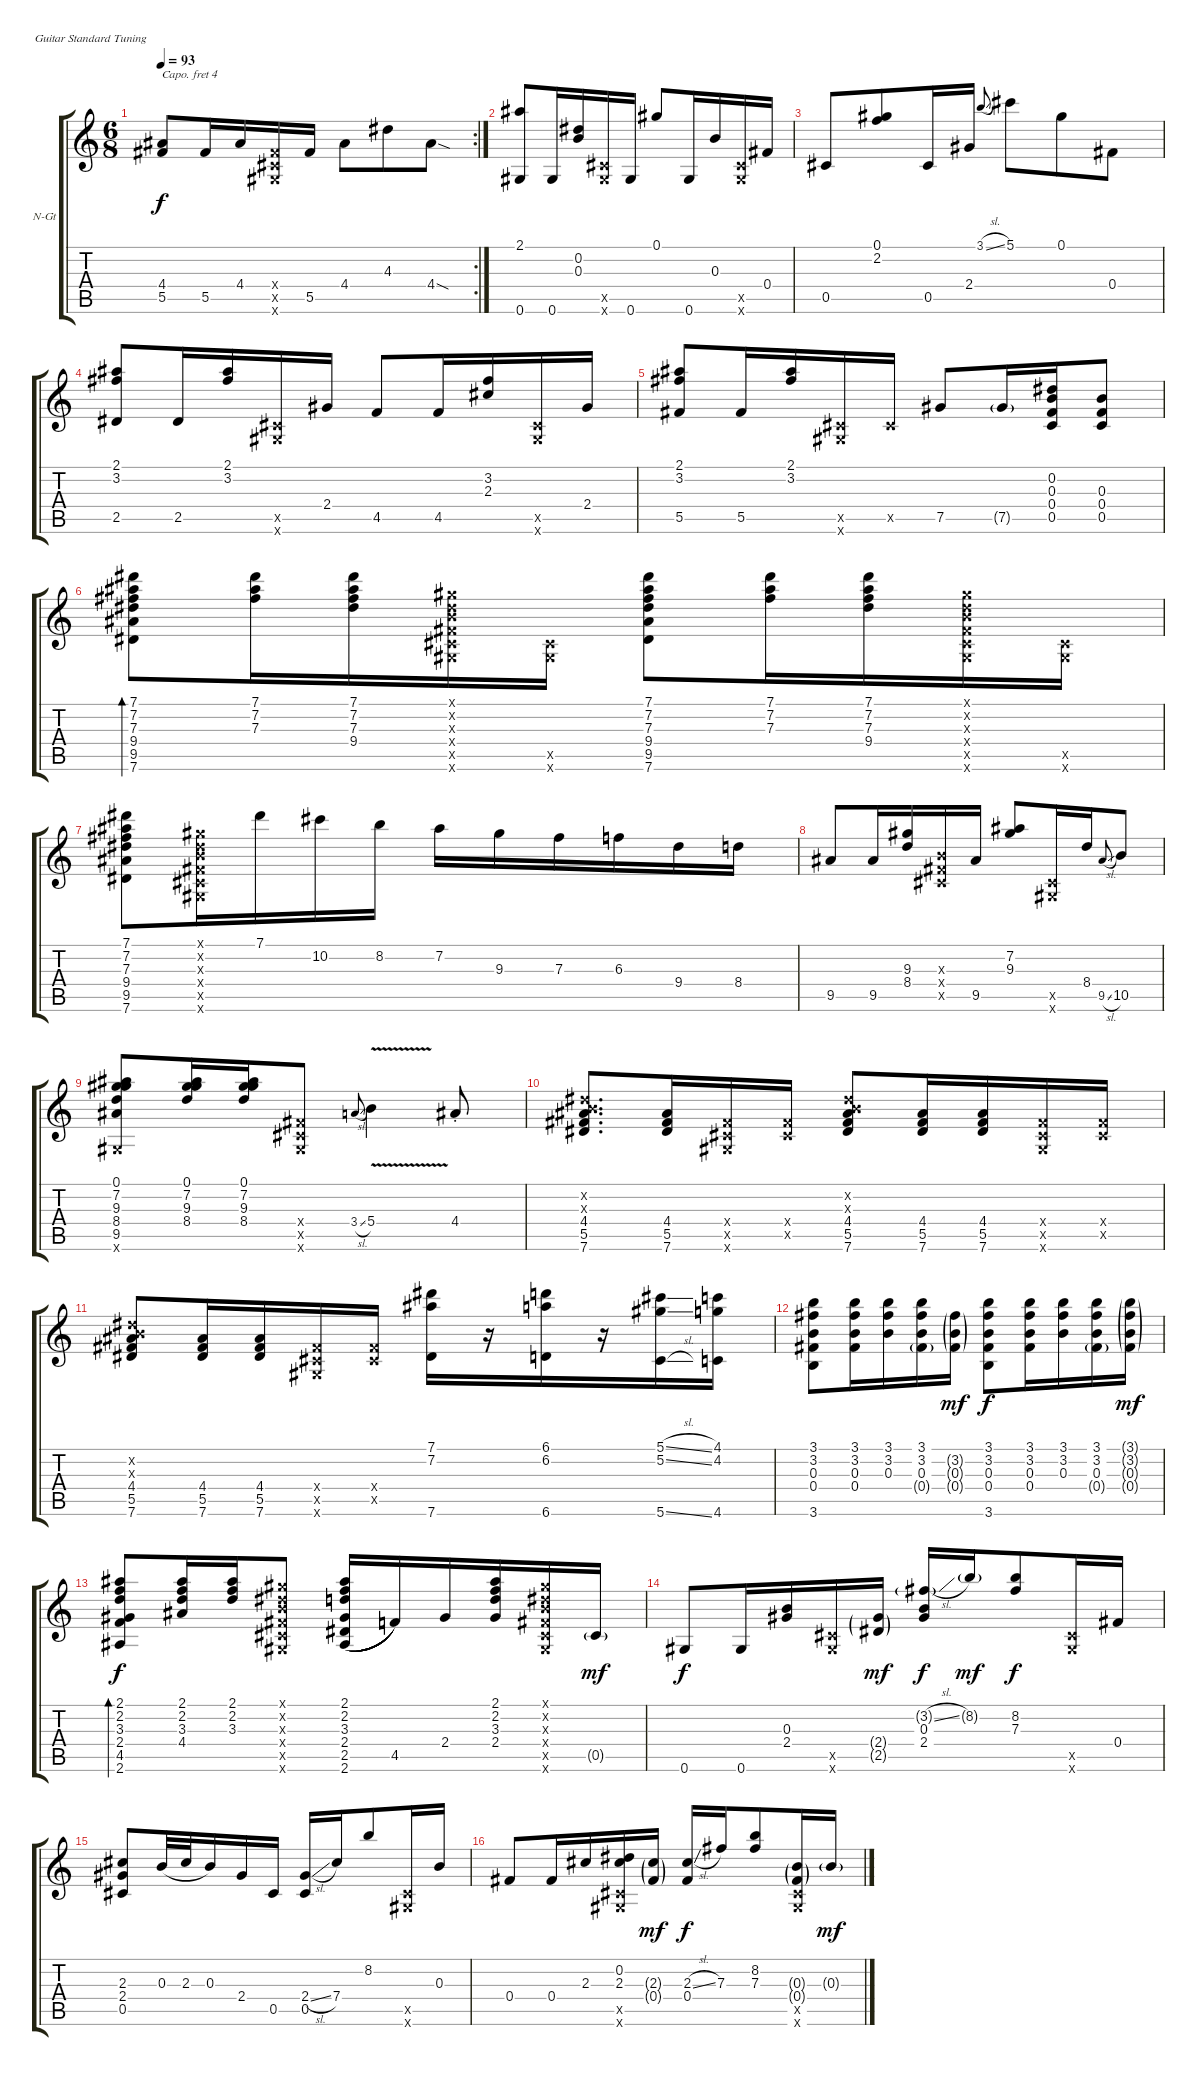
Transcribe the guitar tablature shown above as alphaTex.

\defaultSystemsLayout 4
\bracketExtendMode groupsimilarinstruments
\firstSystemTrackNameOrientation horizontal
\otherSystemsTrackNameOrientation horizontal
\track ("Phantom of Opera (Capo. fret 4)" "N-Gt") {instrument acousticguitarnylon}
\staff {score tabs}
\capo 4
\tuning (E4 B3 G3 D3 A2 E2)
\rc 2
\ts (6 8)
\tempo 93
\clef g2
\ks c
(4.4 5.5).8{dy f} 5.5.16 4.4.16 (0.4{x} 0.5{x} 0.6{x}).16 5.5.16 4.4.8 4.3.8 4.4{sod}.8 |
(2.1 0.6).8 0.6.16 (0.3 0.2).16 (0.5{x} 0.6{x}).16 0.6.16 0.1.8 0.6.16 0.3.16 (0.5{x} 0.6{x}).16 0.4.16 |
0.5.8 (2.2 0.1).8 0.5.16 2.4.16 3.1{sl}.8{gr onbeat} 5.1.8 0.1.8 0.4.8 |
(2.1 3.2 2.5).8 2.5.16 (3.2 2.1).16 (0.5{x} 0.6{x}).16 2.4.16 4.5.8 4.5.16 (2.3 3.2).16 (0.5{x} 0.6{x}).16 2.4.16 |
(2.1 3.2 5.5).8 5.5.16 (3.2 2.1).16 (0.5{x} 0.6{x}).16 0.5{x}.16 7.5.8 7.5{g}.16 (0.5 0.4 0.3 0.2).16 (0.3 0.4 0.5).8 |
(7.1 7.2 7.3 9.4 9.5 7.6).8{bd 114} (7.1 7.2 7.3).16 (7.1 7.2 7.3 9.4).16 (0.1{x} 0.2{x} 0.3{x} 0.4{x} 0.5{x} 0.6{x}).16 (0.6{x} 0.5{x}).16 (7.6 9.5 9.4 7.3 7.2 7.1).8 (7.1 7.2 7.3).16 (7.1 7.2 7.3 9.4).16 (0.1{x} 0.2{x} 0.3{x} 0.4{x} 0.5{x} 0.6{x}).16 (0.6{x} 0.5{x}).16 |
(7.6 9.5 9.4 7.3 7.2 7.1).8 (0.1{x} 0.2{x} 0.3{x} 0.4{x} 0.5{x} 0.6{x}).16 7.1.16 10.2.16 8.2.16 7.2.16 9.3.16 7.3.16 6.3.16 9.4.16 8.4.16 |
9.5.8 9.5.16 (8.4 9.3).16 (0.3{x} 0.4{x} 0.5{x}).16 9.5.16 (9.3 7.2).8 (0.5{x} 0.6{x}).16 8.4.16 9.5{sl}.8{gr onbeat} 10.5.8 |
(0.1 7.2 9.3 8.4 9.5 0.6{x}).8 (8.4 9.3 7.2 0.1).16 (0.1 7.2 9.3 8.4).16 (0.4{x} 0.5{x} 0.6{x}).8 3.4{sl}.8{gr onbeat} 5.4{v}.4 4.4{st}.8 |
(0.2{x} 0.3{x} 4.4 5.5 7.6).8{d} (7.6 5.5 4.4).16 (0.4{x} 0.5{x} 0.6{x}).16 (0.5{x} 0.4{x}).16 (0.2{x} 0.3{x} 4.4 5.5 7.6).8 (4.4 5.5 7.6).16 (4.4 5.5 7.6).16 (0.4{x} 0.5{x} 0.6{x}).16 (0.5{x} 0.4{x}).16 |
(0.2{x} 0.3{x} 4.4 5.5 7.6).8 (4.4 5.5 7.6).16 (7.6 5.5 4.4).16 (0.4{x} 0.5{x} 0.6{x}).16 (0.5{x} 0.4{x}).16 (7.6 7.2 7.1).16 r.16 (6.1 6.2 6.6).16 r.16 (5.1{sl} 5.2{sl} 5.6{sl}).16 (4.6 4.2 4.1).16 |
(3.1 3.2 0.3 0.4 3.6).8 (0.4 0.3 3.2 3.1).16 (3.1 3.2 0.3).16 (3.1 3.2 0.3 0.4{g}).16 (0.4{g} 0.3{g} 3.2{g}).16{dy mf} (3.1 3.2 0.3 0.4 3.6).8{dy f} (0.4 0.3 3.2 3.1).16 (3.1 3.2 0.3).16 (0.3 3.2 3.1 0.4{g}).16 (0.4{g} 0.3{g} 3.2{g} 3.1{g}).16{dy mf} |
(2.1 2.2 3.3 2.4 4.5 2.6).8{bd 114 dy f} (4.4 3.3 2.2 2.1).16 (2.1 2.2 3.3).16 (0.1{x} 0.2{x} 0.3{x} 0.4{x} 0.5{x} 0.6{x}).8 (2.6 2.5 2.4 3.3 2.2 2.1).16{legatoorigin} 4.5.16 2.4.16 (2.4 3.3 2.2 2.1).16 (0.1{x} 0.2{x} 0.3{x} 0.4{x} 0.5{x} 0.6{x}).16 0.5{g}.16{dy mf} |
0.6.8{dy f} 0.6.16 (2.4 0.3).16 (0.5{x} 0.6{x}).16 (2.5{g} 2.4{g}).16{dy mf} (2.4 0.3 3.2{sl g}).16{dy f} 8.2{g}.16{dy mf} (8.2 7.3).8{dy f} (0.5{x} 0.6{x}).16 0.4.16 |
(0.5 2.4 2.3).8 0.3.32{legatoorigin} 2.3.32{legatoorigin} 0.3.16 2.4.16 0.5.16 (0.5 2.4{sl}).16 7.4.16 8.2.8 (0.5{x} 0.6{x}).16 0.3.16 |
0.4.8 0.4.16 2.3.16 (0.2 2.3 0.5{x} 0.6{x}).16 (0.4{g} 2.3{g}).16{dy mf} (2.3{sl} 0.4).16{dy f} 7.3.16 (7.3 8.2).8 (0.3{g} 0.4{g} 0.5{x} 0.6{x}).16 0.3{g}.16{dy mf}
